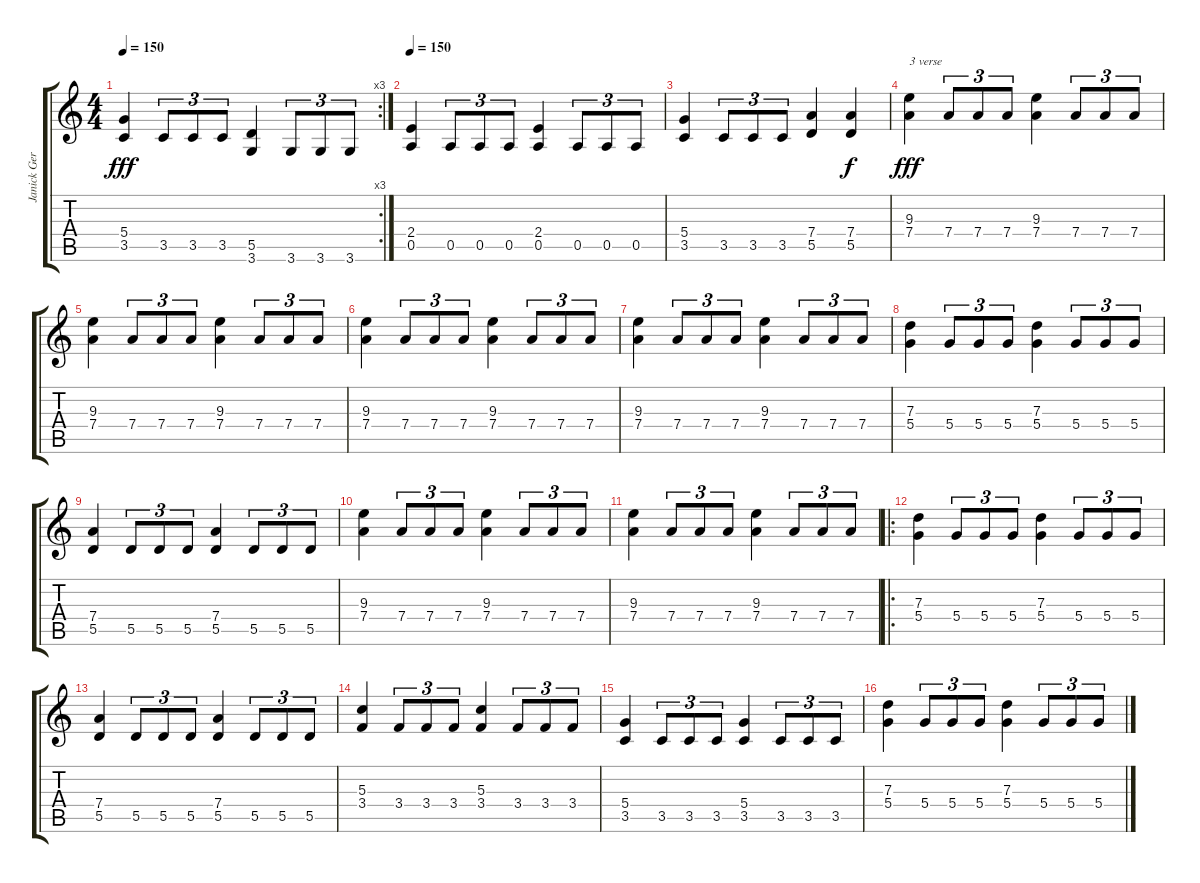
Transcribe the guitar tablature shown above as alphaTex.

\track ("Janick Gers" "Janick Ger") {instrument distortionguitar}
\staff {score tabs}
\tuning (E4 B3 G3 D3 A2 E2) {hide}
\rc 3
\ts (4 4)
\tempo 150
\clef g2
\ks c
(5.4 3.5).4{dy fff} 3.5.8{tu (3 2)} 3.5.8{tu (3 2)} 3.5.8{tu (3 2)} (5.5 3.6).4 3.6.8{tu (3 2)} 3.6.8{tu (3 2)} 3.6.8{tu (3 2)} |
\tempo 150
(2.4 0.5).4{instrument distortionguitar} 0.5.8{tu (3 2)} 0.5.8{tu (3 2)} 0.5.8{tu (3 2)} (2.4 0.5).4 0.5.8{tu (3 2)} 0.5.8{tu (3 2)} 0.5.8{tu (3 2)} |
(5.4 3.5).4 3.5.8{tu (3 2)} 3.5.8{tu (3 2)} 3.5.8{tu (3 2)} (7.4 5.5).4 (7.4 5.5).4{dy f} |
(9.3 7.4).4{txt "3 verse" dy fff} 7.4.8{tu (3 2)} 7.4.8{tu (3 2)} 7.4.8{tu (3 2)} (9.3 7.4).4 7.4.8{tu (3 2)} 7.4.8{tu (3 2)} 7.4.8{tu (3 2)} |
(9.3 7.4).4 7.4.8{tu (3 2)} 7.4.8{tu (3 2)} 7.4.8{tu (3 2)} (9.3 7.4).4 7.4.8{tu (3 2)} 7.4.8{tu (3 2)} 7.4.8{tu (3 2)} |
(9.3 7.4).4 7.4.8{tu (3 2)} 7.4.8{tu (3 2)} 7.4.8{tu (3 2)} (9.3 7.4).4 7.4.8{tu (3 2)} 7.4.8{tu (3 2)} 7.4.8{tu (3 2)} |
(9.3 7.4).4 7.4.8{tu (3 2)} 7.4.8{tu (3 2)} 7.4.8{tu (3 2)} (9.3 7.4).4 7.4.8{tu (3 2)} 7.4.8{tu (3 2)} 7.4.8{tu (3 2)} |
(7.3 5.4).4 5.4.8{tu (3 2)} 5.4.8{tu (3 2)} 5.4.8{tu (3 2)} (7.3 5.4).4 5.4.8{tu (3 2)} 5.4.8{tu (3 2)} 5.4.8{tu (3 2)} |
(7.4 5.5).4 5.5.8{tu (3 2)} 5.5.8{tu (3 2)} 5.5.8{tu (3 2)} (7.4 5.5).4 5.5.8{tu (3 2)} 5.5.8{tu (3 2)} 5.5.8{tu (3 2)} |
(9.3 7.4).4 7.4.8{tu (3 2)} 7.4.8{tu (3 2)} 7.4.8{tu (3 2)} (9.3 7.4).4 7.4.8{tu (3 2)} 7.4.8{tu (3 2)} 7.4.8{tu (3 2)} |
(9.3 7.4).4 7.4.8{tu (3 2)} 7.4.8{tu (3 2)} 7.4.8{tu (3 2)} (9.3 7.4).4 7.4.8{tu (3 2)} 7.4.8{tu (3 2)} 7.4.8{tu (3 2)} |
\ro
(7.3 5.4).4 5.4.8{tu (3 2)} 5.4.8{tu (3 2)} 5.4.8{tu (3 2)} (7.3 5.4).4 5.4.8{tu (3 2)} 5.4.8{tu (3 2)} 5.4.8{tu (3 2)} |
(7.4 5.5).4 5.5.8{tu (3 2)} 5.5.8{tu (3 2)} 5.5.8{tu (3 2)} (7.4 5.5).4 5.5.8{tu (3 2)} 5.5.8{tu (3 2)} 5.5.8{tu (3 2)} |
(5.3 3.4).4 3.4.8{tu (3 2)} 3.4.8{tu (3 2)} 3.4.8{tu (3 2)} (5.3 3.4).4 3.4.8{tu (3 2)} 3.4.8{tu (3 2)} 3.4.8{tu (3 2)} |
(5.4 3.5).4 3.5.8{tu (3 2)} 3.5.8{tu (3 2)} 3.5.8{tu (3 2)} (5.4 3.5).4 3.5.8{tu (3 2)} 3.5.8{tu (3 2)} 3.5.8{tu (3 2)} |
(7.3 5.4).4 5.4.8{tu (3 2)} 5.4.8{tu (3 2)} 5.4.8{tu (3 2)} (7.3 5.4).4 5.4.8{tu (3 2)} 5.4.8{tu (3 2)} 5.4.8{tu (3 2)}
